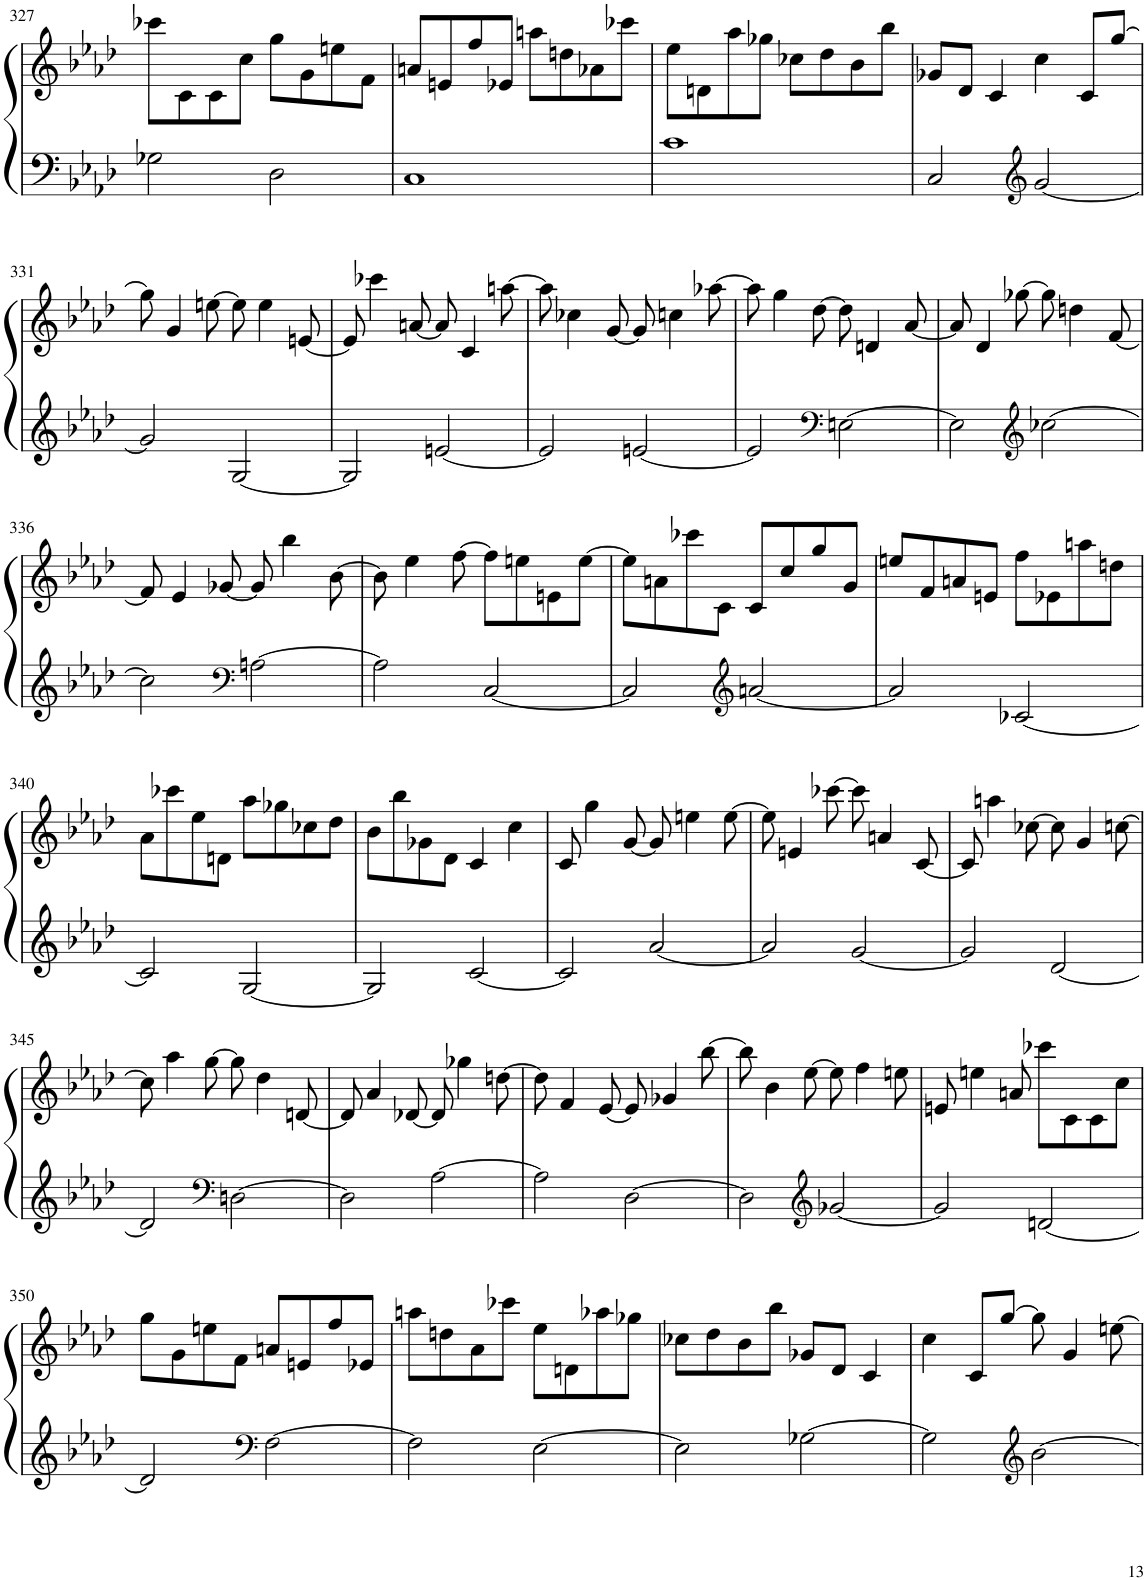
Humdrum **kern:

**kern	**kern
*part1	*part1
*staff2	*staff1
*I"Klavier	*
*I'Klav.	*
!!LO:PB:g=z
*clefF4	*clefG2
*k[b-e-a-d-]	*k[b-e-a-d-]
*M4/4	*M4/4
=327	=327
2G-X\	8ccc-X\L
.	8c\
.	8c\
.	8cc\J
2D-\	8gg\L
.	8g\
.	8een\
.	8f\J
=328	=328
1C	8an/L
.	8en/
.	8ff/
.	8e-X/J
.	8aan\L
.	8ddn\
.	8a-X\
.	8ccc-X\J
=329	=329
1c	8ee-\L
.	8dn\
.	8aa-\
.	8gg-X\J
.	8cc-X\L
.	8dd-\
.	8b-\
.	8bb-\J
=330	=330
2C/	8g-X/L
.	8d-/J
.	4c/
*clefG2	*
[2g/	4cc\
.	8c/L
.	[8gg/J
!!LO:LB:g=z
=331	=331
2g/]	8gg\]
.	4g/
.	[8een\
[2G/	8ee\]
.	4ee\
.	[8en/
=332	=332
2G/]	8e/]
.	4ccc-X\
.	[8an/
[2en/	8a/]
.	4c/
.	[8aan\
=333	=333
2e/]	8aa\]
.	4cc-X\
.	[8g/
[2en/	8g/]
.	4ccn\
.	[8aa-X\
=334	=334
2e/]	8aa-\]
.	4gg\
.	[8dd-\
*clefF4	*
[2En\	8dd-\]
.	4dn/
.	[8a-/
=335	=335
2E\]	8a-/]
.	4d-/
.	[8gg-X\
*clefG2	*
[2cc-X\	8gg-\]
.	4ddn\
.	[8f/
!!LO:LB:g=z
=336	=336
2cc-\]	8f/]
.	4e-/
.	[8g-X/
*clefF4	*
[2An\	8g-/]
.	4bb-\
.	[8b-\
=337	=337
2A\]	8b-\]
.	4ee-\
.	[8ff\
[2C/	8ff\L]
.	8een\
.	8en\
.	[8ee\J
=338	=338
2C/]	8ee\L]
.	8an\
.	8ccc-X\
.	8c\J
*clefG2	*
[2an/	8c/L
.	8cc/
.	8gg/
.	8g/J
=339	=339
2a/]	8een/L
.	8f/
.	8an/
.	8en/J
[2c-X/	8ff\L
.	8e-X\
.	8aan\
.	8ddn\J
!!LO:LB:g=z
=340	=340
2c-/]	8a-\L
.	8ccc-X\
.	8ee-\
.	8dn\J
[2G/	8aa-\L
.	8gg-X\
.	8cc-X\
.	8dd-\J
=341	=341
2G/]	8b-\L
.	8bb-\
.	8g-X\
.	8d-\J
[2c/	4c/
.	4cc\
=342	=342
2c/]	8c/
.	4gg\
.	[8g/
[2a-/	8g/]
.	4een\
.	[8ee\
=343	=343
2a-/]	8ee\]
.	4en/
.	[8ccc-X\
[2g/	8ccc-\]
.	4an/
.	[8c/
=344	=344
2g/]	8c/]
.	4aan\
.	[8cc-X\
[2d-/	8cc-\]
.	4g/
.	[8ccn\
!!LO:LB:g=z
=345	=345
2d-/]	8cc\]
.	4aa-\
.	[8gg\
*clefF4	*
[2Dn\	8gg\]
.	4dd-\
.	[8dn/
=346	=346
2D\]	8d/]
.	4a-/
.	[8d-X/
[2A-\	8d-/]
.	4gg-X\
.	[8ddn\
=347	=347
2A-\]	8dd\]
.	4f/
.	[8e-/
[2D-\	8e-/]
.	4g-X/
.	[8bb-\
=348	=348
2D-\]	8bb-\]
.	4b-\
.	[8ee-\
*clefG2	*
[2g-X/	8ee-\]
.	4ff\
.	8een\
=349	=349
2g-/]	8en/
.	4een\
.	8an/
[2dn/	8ccc-X\L
.	8c\
.	8c\
.	8cc\J
!!LO:LB:g=z
=350	=350
2d/]	8gg\L
.	8g\
.	8een\
.	8f\J
*clefF4	*
[2F\	8an/L
.	8en/
.	8ff/
.	8e-X/J
=351	=351
2F\]	8aan\L
.	8ddn\
.	8a-\
.	8ccc-X\J
[2E-\	8ee-\L
.	8dn\
.	8aa-X\
.	8gg-X\J
=352	=352
2E-\]	8cc-X\L
.	8dd-\
.	8b-\
.	8bb-\J
[2G-X\	8g-X/L
.	8d-/J
.	4c/
=353	=353
2G-\]	4cc\
.	8c/L
.	[8gg/J
*clefG2	*
[2b-\	8gg\]
.	4g/
.	[8een\
=	=
*-	*-
